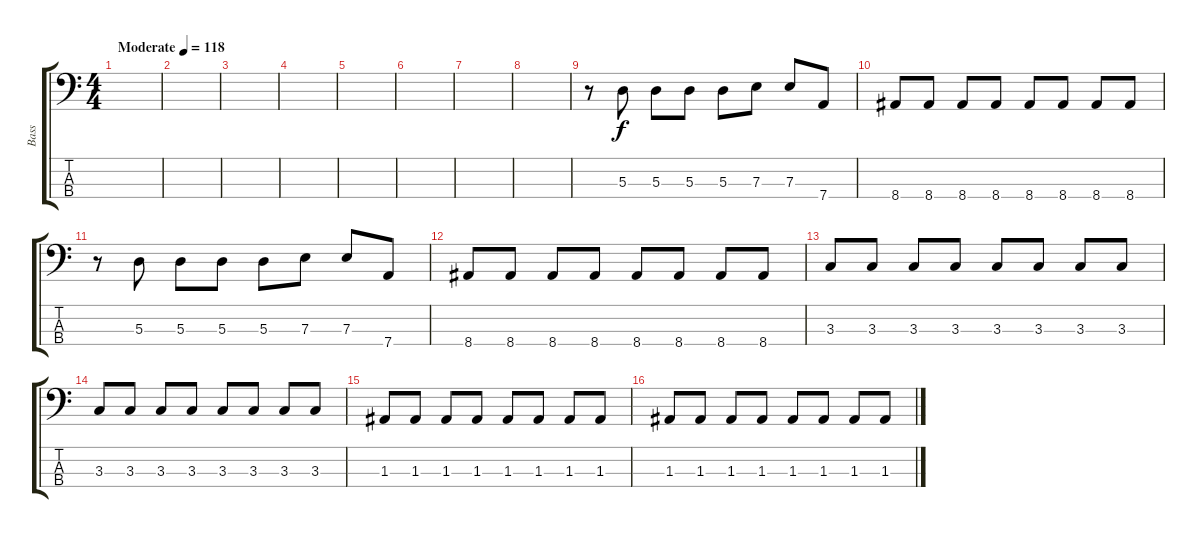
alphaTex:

\track ("Bass" "Bass") {instrument electricbassfinger}
\staff {score tabs}
\tuning (G2 D2 A1 D1) {hide}
\ts (4 4)
\tempo (118 "Moderate")
\clef f4
\ks c
|
|
|
|
|
|
|
|
r.8 5.3.8 5.3.8 5.3.8 5.3.8 7.3.8 7.3.8 7.4.8 |
8.4.8 8.4.8 8.4.8 8.4.8 8.4.8 8.4.8 8.4.8 8.4.8 |
r.8 5.3.8 5.3.8 5.3.8 5.3.8 7.3.8 7.3.8 7.4.8 |
8.4.8 8.4.8 8.4.8 8.4.8 8.4.8 8.4.8 8.4.8 8.4.8 |
3.3.8 3.3.8 3.3.8 3.3.8 3.3.8 3.3.8 3.3.8 3.3.8 |
3.3.8 3.3.8 3.3.8 3.3.8 3.3.8 3.3.8 3.3.8 3.3.8 |
1.3.8 1.3.8 1.3.8 1.3.8 1.3.8 1.3.8 1.3.8 1.3.8 |
1.3.8 1.3.8 1.3.8 1.3.8 1.3.8 1.3.8 1.3.8 1.3.8
